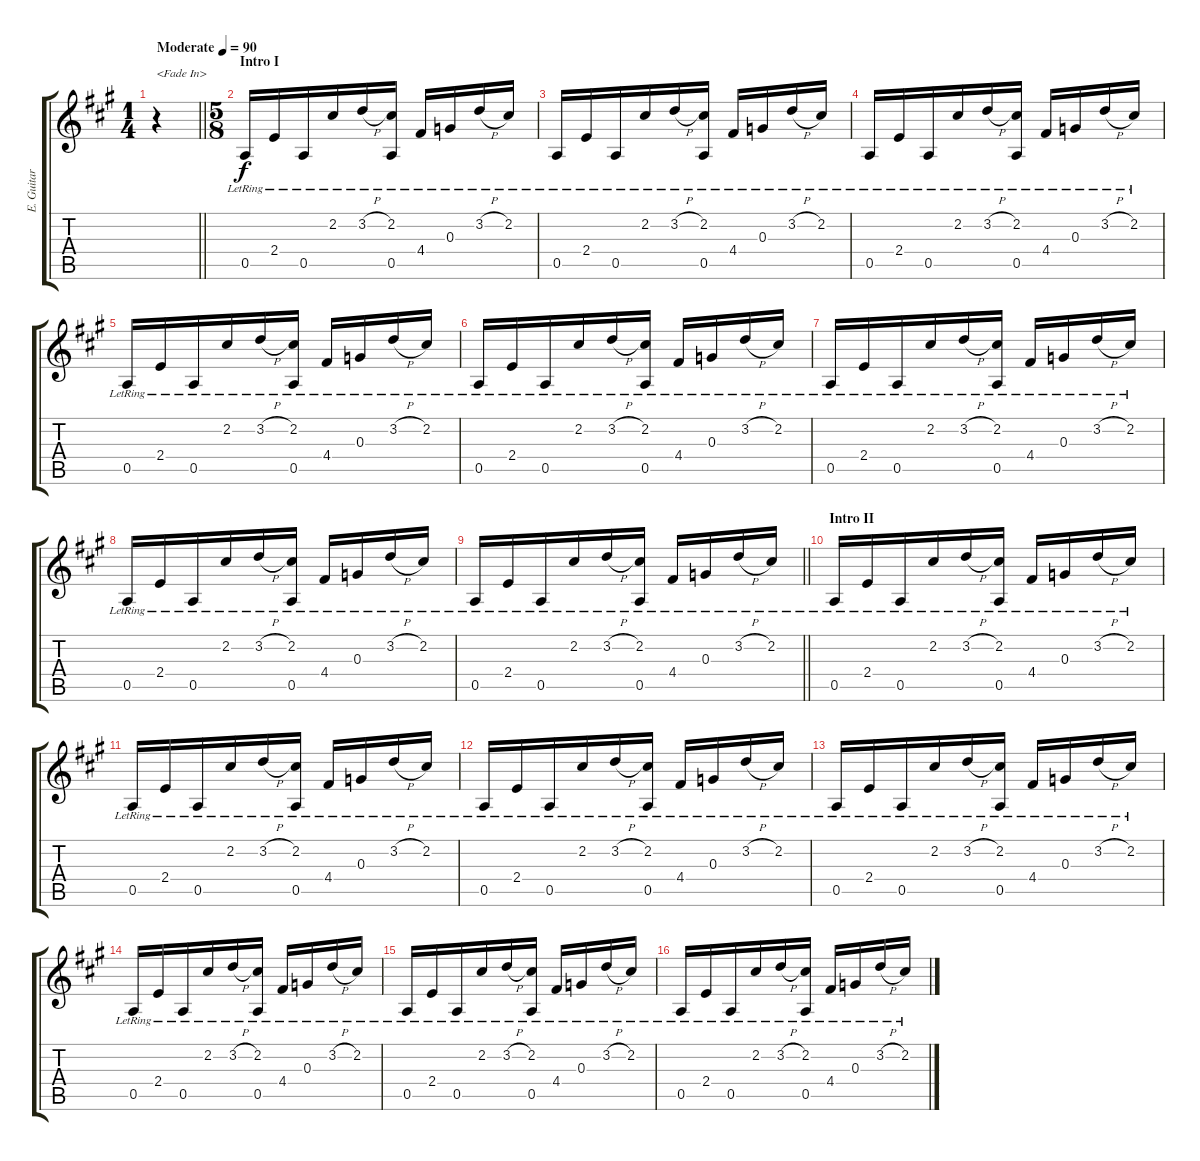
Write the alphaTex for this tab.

\track ("E. Guitar II" "E. Guitar ") {instrument electricguitarclean}
\staff {score tabs}
\tuning (E4 B3 G3 D3 A2 E2) {hide}
\ts (1 4)
\tempo (90 "Moderate")
\clef g2
\barLineRight lightlight
\ks a
r.4{txt "<Fade In>" dy f volume 0 instrument electricguitarclean} |
\ts (5 8)
\section ("" "Intro I")
0.5{lr}.16{volume 13} 2.4{lr}.16{beam merge} 0.5{lr}.16 2.2{lr}.16{beam merge} 3.2{h lr}.16 (2.2{lr} 0.5{lr}).16 4.4{lr}.16 0.3{lr}.16{beam merge} 3.2{h lr}.16 2.2{lr}.16 |
0.5{lr}.16 2.4{lr}.16 0.5{lr}.16 2.2{lr}.16 3.2{h lr}.16 (2.2{lr} 0.5{lr}).16 4.4{lr}.16 0.3{lr}.16 3.2{h lr}.16 2.2{lr}.16 |
0.5{lr}.16 2.4{lr}.16{beam merge} 0.5{lr}.16 2.2{lr}.16{beam merge} 3.2{h lr}.16 (2.2{lr} 0.5{lr}).16 4.4{lr}.16 0.3{lr}.16{beam merge} 3.2{h lr}.16 2.2{lr}.16 |
0.5{lr}.16 2.4{lr}.16 0.5{lr}.16 2.2{lr}.16 3.2{h lr}.16 (2.2{lr} 0.5{lr}).16 4.4{lr}.16 0.3{lr}.16 3.2{h lr}.16 2.2{lr}.16 |
0.5{lr}.16 2.4{lr}.16{beam merge} 0.5{lr}.16 2.2{lr}.16{beam merge} 3.2{h lr}.16 (2.2{lr} 0.5{lr}).16 4.4{lr}.16 0.3{lr}.16{beam merge} 3.2{h lr}.16 2.2{lr}.16 |
0.5{lr}.16 2.4{lr}.16 0.5{lr}.16 2.2{lr}.16 3.2{h lr}.16 (2.2{lr} 0.5{lr}).16 4.4{lr}.16 0.3{lr}.16 3.2{h lr}.16 2.2{lr}.16 |
0.5{lr}.16 2.4{lr}.16{beam merge} 0.5{lr}.16 2.2{lr}.16{beam merge} 3.2{h lr}.16 (2.2{lr} 0.5{lr}).16 4.4{lr}.16 0.3{lr}.16{beam merge} 3.2{h lr}.16 2.2{lr}.16 |
\barLineRight lightlight
0.5{lr}.16 2.4{lr}.16 0.5{lr}.16 2.2{lr}.16 3.2{h lr}.16 (2.2{lr} 0.5{lr}).16 4.4{lr}.16 0.3{lr}.16 3.2{h lr}.16 2.2{lr}.16 |
\section ("" "Intro II")
0.5{lr}.16 2.4{lr}.16{beam merge} 0.5{lr}.16 2.2{lr}.16{beam merge} 3.2{h lr}.16 (2.2{lr} 0.5{lr}).16 4.4{lr}.16 0.3{lr}.16{beam merge} 3.2{h lr}.16 2.2{lr}.16 |
0.5{lr}.16 2.4{lr}.16 0.5{lr}.16 2.2{lr}.16 3.2{h lr}.16 (2.2{lr} 0.5{lr}).16 4.4{lr}.16 0.3{lr}.16 3.2{h lr}.16 2.2{lr}.16 |
0.5{lr}.16 2.4{lr}.16{beam merge} 0.5{lr}.16 2.2{lr}.16{beam merge} 3.2{h lr}.16 (2.2{lr} 0.5{lr}).16 4.4{lr}.16 0.3{lr}.16{beam merge} 3.2{h lr}.16 2.2{lr}.16 |
0.5{lr}.16 2.4{lr}.16 0.5{lr}.16 2.2{lr}.16 3.2{h lr}.16 (2.2{lr} 0.5{lr}).16 4.4{lr}.16 0.3{lr}.16 3.2{h lr}.16 2.2{lr}.16 |
0.5{lr}.16 2.4{lr}.16{beam merge} 0.5{lr}.16 2.2{lr}.16{beam merge} 3.2{h lr}.16 (2.2{lr} 0.5{lr}).16 4.4{lr}.16 0.3{lr}.16{beam merge} 3.2{h lr}.16 2.2{lr}.16 |
0.5{lr}.16 2.4{lr}.16 0.5{lr}.16 2.2{lr}.16 3.2{h lr}.16 (2.2{lr} 0.5{lr}).16 4.4{lr}.16 0.3{lr}.16 3.2{h lr}.16 2.2{lr}.16 |
0.5{lr}.16 2.4{lr}.16{beam merge} 0.5{lr}.16 2.2{lr}.16{beam merge} 3.2{h lr}.16 (2.2{lr} 0.5{lr}).16 4.4{lr}.16 0.3{lr}.16{beam merge} 3.2{h lr}.16 2.2{lr}.16
